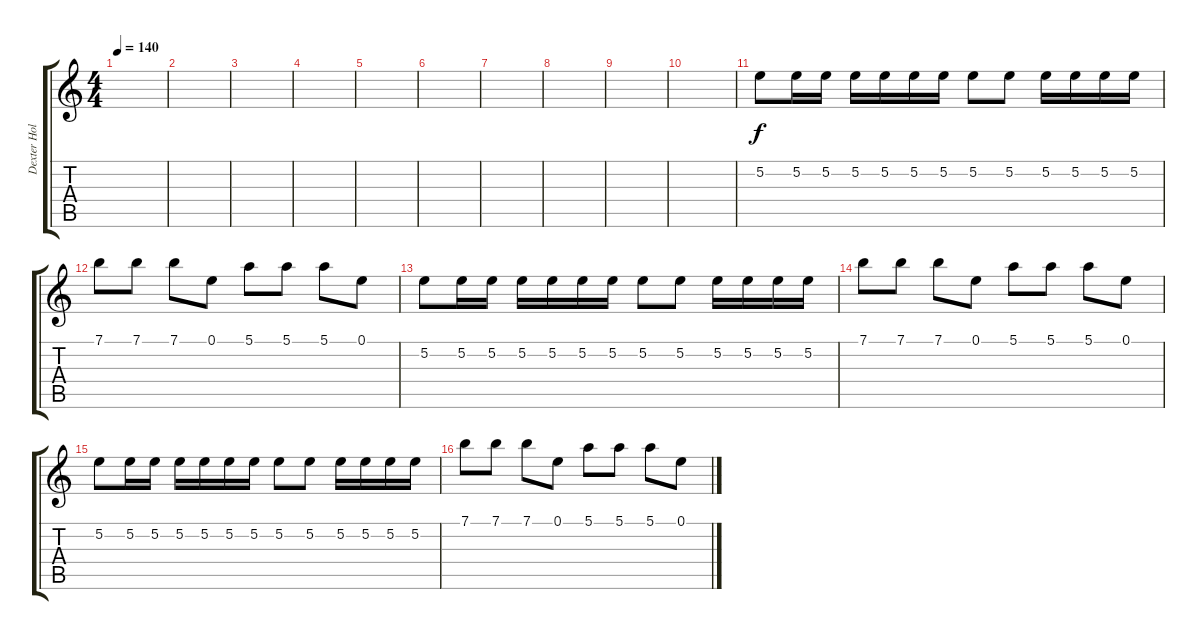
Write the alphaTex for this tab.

\track ("Dexter Holland - Solos" "Dexter Hol") {instrument distortionguitar}
\staff {score tabs}
\tuning (E4 B3 G3 D3 A2 E2) {hide}
\ts (4 4)
\tempo 140
\clef g2
\ks c
|
|
|
|
|
|
|
|
|
|
5.2.8{volume 10} 5.2.16 5.2.16 5.2.16 5.2.16 5.2.16 5.2.16 5.2.8 5.2.8 5.2.16 5.2.16 5.2.16 5.2.16 |
7.1.8 7.1.8 7.1.8 0.1.8 5.1.8 5.1.8 5.1.8 0.1.8 |
5.2.8 5.2.16 5.2.16 5.2.16 5.2.16 5.2.16 5.2.16 5.2.8 5.2.8 5.2.16 5.2.16 5.2.16 5.2.16 |
7.1.8 7.1.8 7.1.8 0.1.8 5.1.8 5.1.8 5.1.8 0.1.8 |
5.2.8 5.2.16 5.2.16 5.2.16 5.2.16 5.2.16 5.2.16 5.2.8 5.2.8 5.2.16 5.2.16 5.2.16 5.2.16 |
7.1.8 7.1.8 7.1.8 0.1.8 5.1.8 5.1.8 5.1.8 0.1.8
